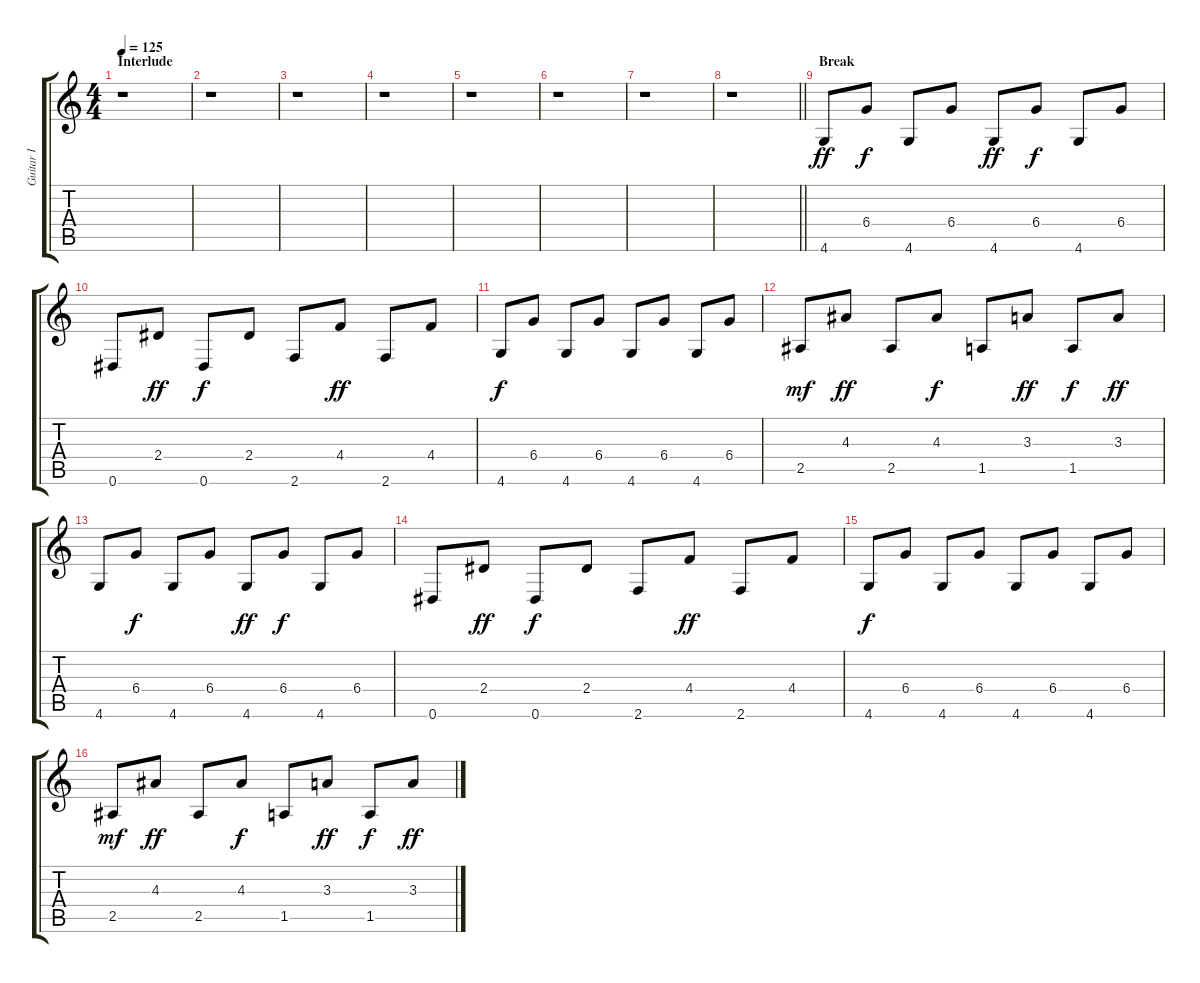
\track ("Guitar I" "Guitar I") {instrument acousticguitarsteel}
\staff {score tabs}
\tuning (Eb4 Bb3 Gb3 Db3 Ab2 Eb2) {hide}
\ts (4 4)
\section ("" "Interlude")
\tempo 125
\clef g2
\ks c
r.1{dy f} |
r.1 |
r.1 |
r.1 |
r.1 |
r.1 |
r.1 |
\barLineRight lightlight
r.1 |
\section ("" "Break")
4.6.8{dy ff} 6.4.8{dy f} 4.6.8 6.4.8 4.6.8{dy ff} 6.4.8{dy f} 4.6.8 6.4.8 |
0.6.8 2.4.8{dy ff} 0.6.8{dy f} 2.4.8 2.6.8 4.4.8{dy ff} 2.6.8 4.4.8 |
4.6.8{dy f} 6.4.8 4.6.8 6.4.8 4.6.8 6.4.8 4.6.8 6.4.8 |
2.5.8{dy mf} 4.3.8{dy ff} 2.5.8 4.3.8{dy f} 1.5.8 3.3.8{dy ff} 1.5.8{dy f} 3.3.8{dy ff} |
4.6.8 6.4.8{dy f} 4.6.8 6.4.8 4.6.8{dy ff} 6.4.8{dy f} 4.6.8 6.4.8 |
0.6.8 2.4.8{dy ff} 0.6.8{dy f} 2.4.8 2.6.8 4.4.8{dy ff} 2.6.8 4.4.8 |
4.6.8{dy f} 6.4.8 4.6.8 6.4.8 4.6.8 6.4.8 4.6.8 6.4.8 |
2.5.8{dy mf} 4.3.8{dy ff} 2.5.8 4.3.8{dy f} 1.5.8 3.3.8{dy ff} 1.5.8{dy f} 3.3.8{dy ff}
